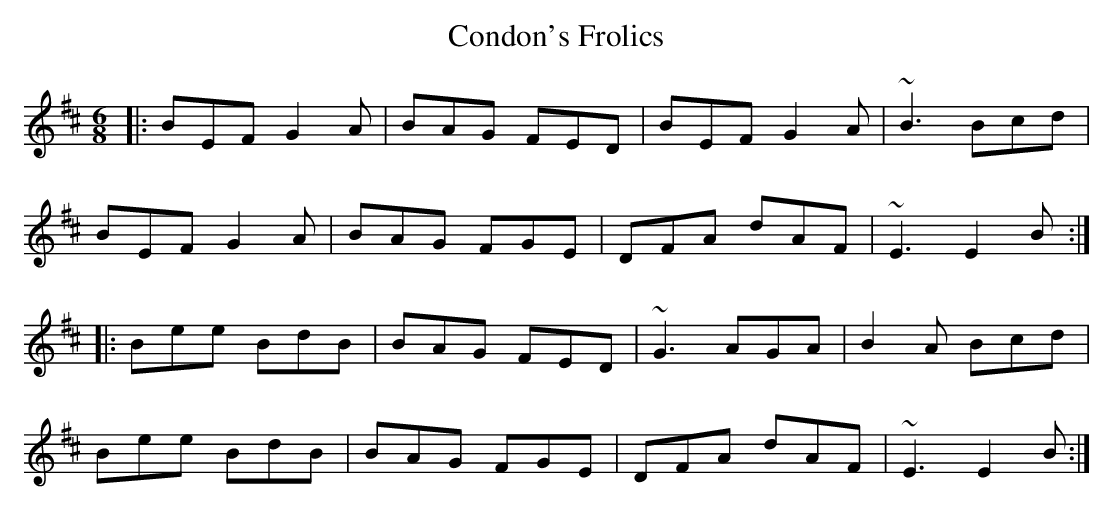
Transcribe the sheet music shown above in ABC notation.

X:1
T:Condon's Frolics
M:6/8
K:Edor
|: BEF G2A | BAG FED | BEF G2A | ~B3 Bcd |
BEF G2A | BAG FGE | DFA dAF | ~E3 E2B :|
|: Bee BdB | BAG FED | ~G3 AGA | B2A Bcd |
Bee BdB | BAG FGE | DFA dAF | ~E3 E2B :|
